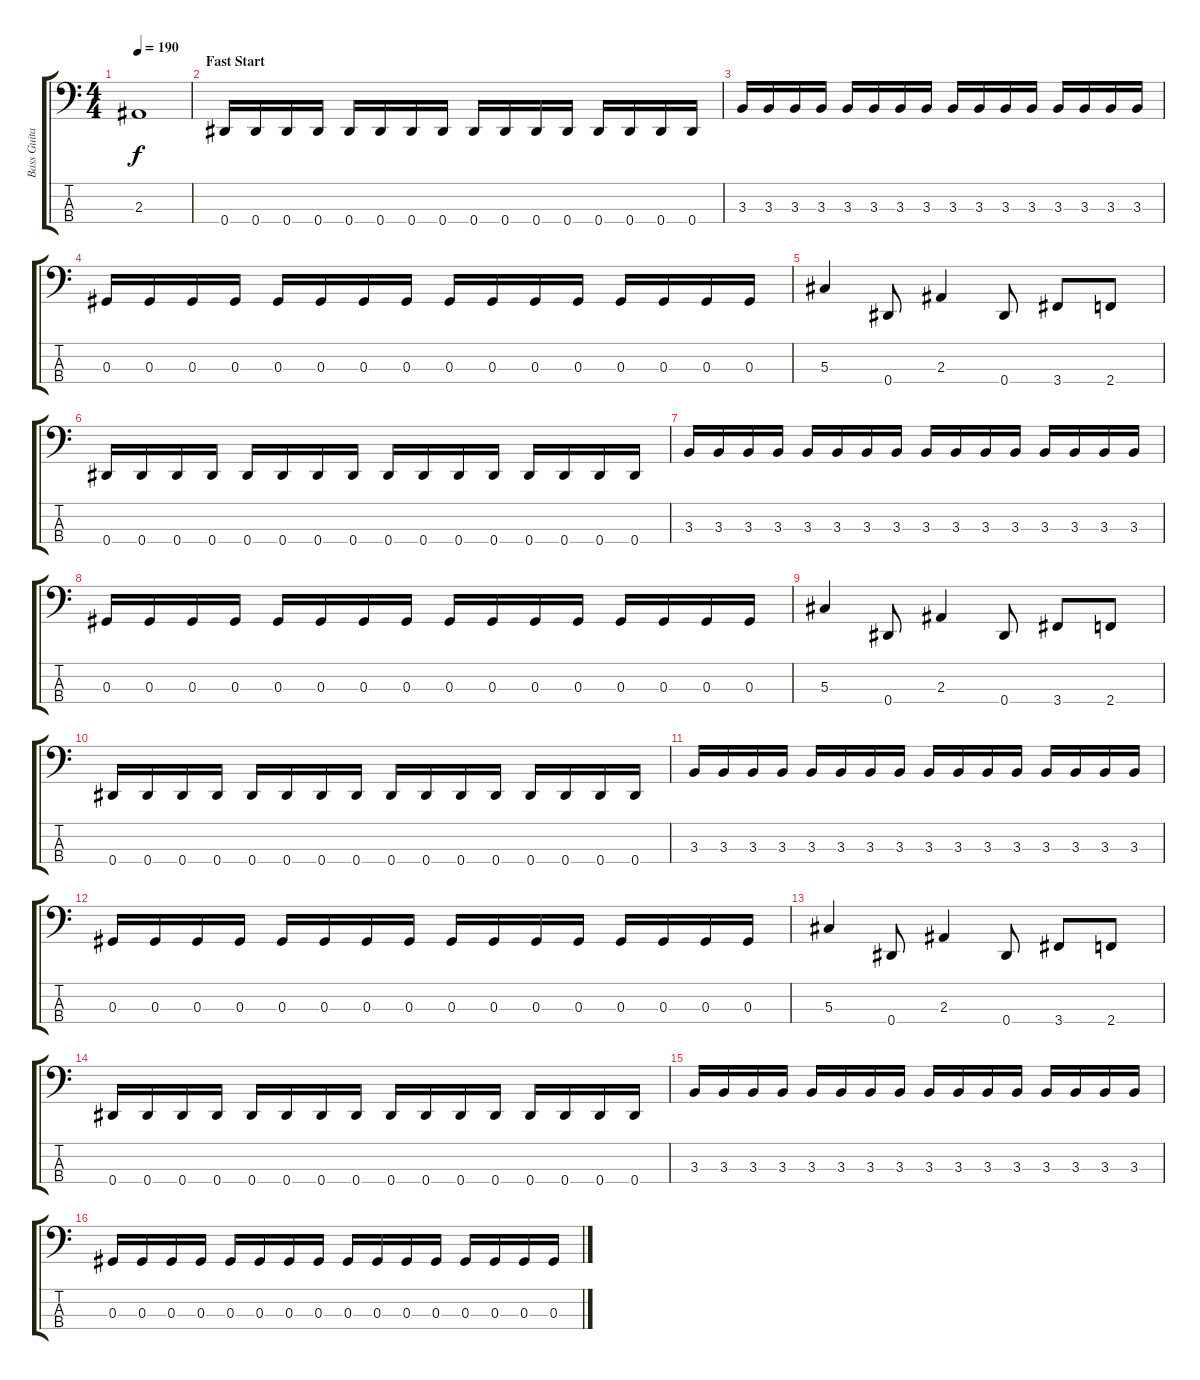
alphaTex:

\track ("Bass Guitar" "Bass Guita") {instrument electricbasspick}
\staff {score tabs}
\tuning (Gb2 Db2 Ab1 Eb1) {hide}
\ts (4 4)
\tempo 190
\clef f4
\ks c
2.3{t}.1{dy f} |
\section ("" "Fast Start")
0.4.16 0.4.16 0.4.16 0.4.16 0.4.16 0.4.16 0.4.16 0.4.16 0.4.16 0.4.16 0.4.16 0.4.16 0.4.16 0.4.16 0.4.16 0.4.16 |
3.3.16 3.3.16 3.3.16 3.3.16 3.3.16 3.3.16 3.3.16 3.3.16 3.3.16 3.3.16 3.3.16 3.3.16 3.3.16 3.3.16 3.3.16 3.3.16 |
0.3.16 0.3.16 0.3.16 0.3.16 0.3.16 0.3.16 0.3.16 0.3.16 0.3.16 0.3.16 0.3.16 0.3.16 0.3.16 0.3.16 0.3.16 0.3.16 |
5.3.4 0.4.8 2.3.4 0.4.8 3.4.8 2.4.8 |
0.4.16 0.4.16 0.4.16 0.4.16 0.4.16 0.4.16 0.4.16 0.4.16 0.4.16 0.4.16 0.4.16 0.4.16 0.4.16 0.4.16 0.4.16 0.4.16 |
3.3.16 3.3.16 3.3.16 3.3.16 3.3.16 3.3.16 3.3.16 3.3.16 3.3.16 3.3.16 3.3.16 3.3.16 3.3.16 3.3.16 3.3.16 3.3.16 |
0.3.16 0.3.16 0.3.16 0.3.16 0.3.16 0.3.16 0.3.16 0.3.16 0.3.16 0.3.16 0.3.16 0.3.16 0.3.16 0.3.16 0.3.16 0.3.16 |
5.3.4 0.4.8 2.3.4 0.4.8 3.4.8 2.4.8 |
0.4.16 0.4.16 0.4.16 0.4.16 0.4.16 0.4.16 0.4.16 0.4.16 0.4.16 0.4.16 0.4.16 0.4.16 0.4.16 0.4.16 0.4.16 0.4.16 |
3.3.16 3.3.16 3.3.16 3.3.16 3.3.16 3.3.16 3.3.16 3.3.16 3.3.16 3.3.16 3.3.16 3.3.16 3.3.16 3.3.16 3.3.16 3.3.16 |
0.3.16 0.3.16 0.3.16 0.3.16 0.3.16 0.3.16 0.3.16 0.3.16 0.3.16 0.3.16 0.3.16 0.3.16 0.3.16 0.3.16 0.3.16 0.3.16 |
5.3.4 0.4.8 2.3.4 0.4.8 3.4.8 2.4.8 |
0.4.16 0.4.16 0.4.16 0.4.16 0.4.16 0.4.16 0.4.16 0.4.16 0.4.16 0.4.16 0.4.16 0.4.16 0.4.16 0.4.16 0.4.16 0.4.16 |
3.3.16 3.3.16 3.3.16 3.3.16 3.3.16 3.3.16 3.3.16 3.3.16 3.3.16 3.3.16 3.3.16 3.3.16 3.3.16 3.3.16 3.3.16 3.3.16 |
0.3.16 0.3.16 0.3.16 0.3.16 0.3.16 0.3.16 0.3.16 0.3.16 0.3.16 0.3.16 0.3.16 0.3.16 0.3.16 0.3.16 0.3.16 0.3.16
